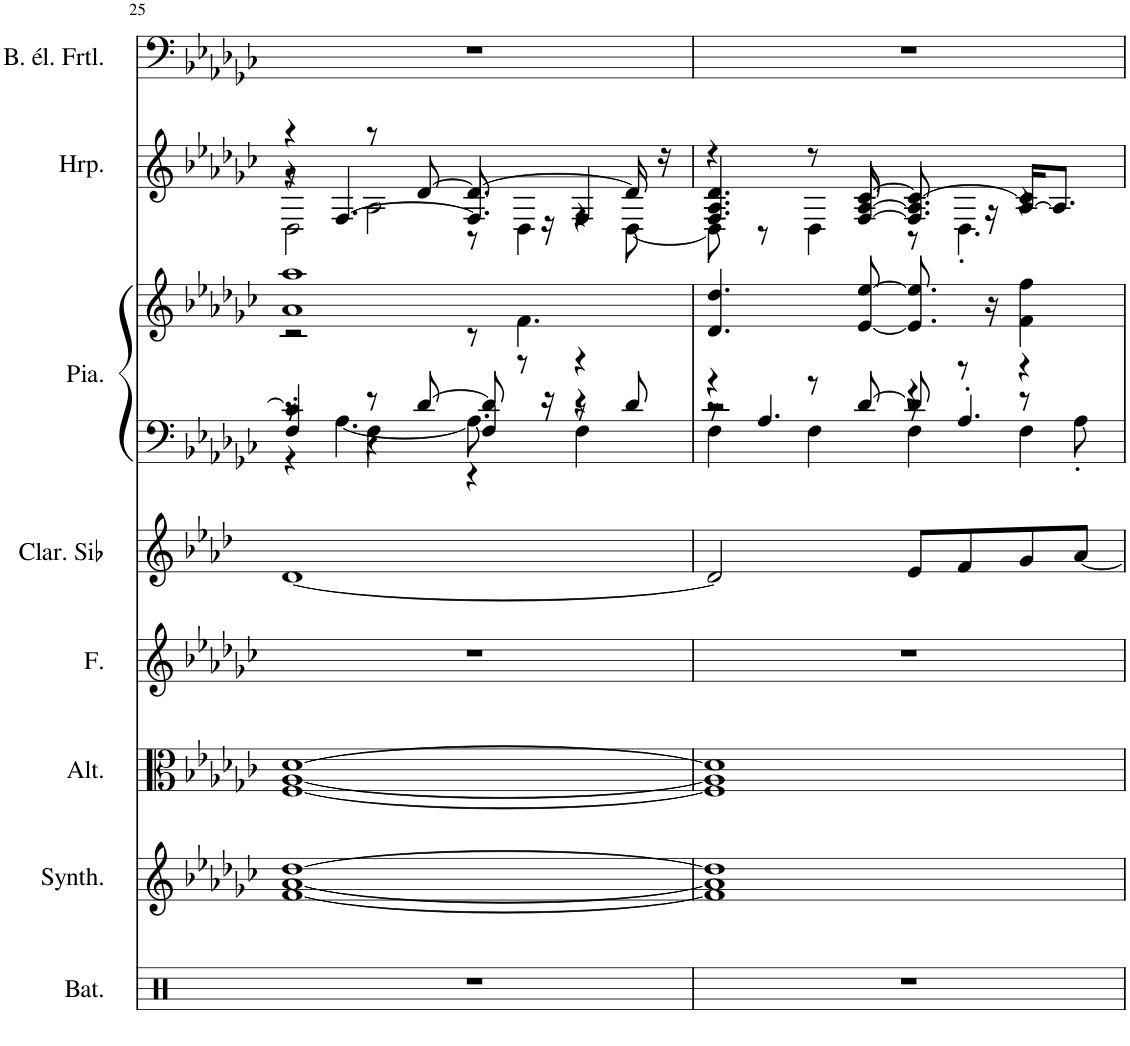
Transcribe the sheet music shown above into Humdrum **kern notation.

**kern	**kern	**kern	**kern	**kern	**kern	**kern	**kern	**kern
*part8	*part7	*part6	*part5	*part4	*part3	*part3	*part2	*part1
*staff9	*staff8	*staff7	*staff6	*staff5	*staff4	*staff3	*staff2	*staff1
*I"Batterie, Drums	*I"Synthétiseur d'instruments à cordes, Synth Strings 1	*I"Altos, String Ensemble 1	*I"Femmes, Choir Aahs	*I"Clarinette en Sib	*I"Piano, Bright Acoustic Piano	*	*I"Harpe	*I"Basse électrique fretless, Fretless Bass
*I'Bat.	*I'Synth.	*I'Alt.	*I'F.	*I'Clar. Sib	*I'Pia.	*	*I'Hrp.	*I'B. él. Frtl.
!!LO:PB:g=z
*clefX	*clefG2	*clefC3	*clefG2	*clefG2	*clefF4	*clefF4	*clefG2	*clefF4
*	*	*	*	*Trd1c2	*	*	*	*Trd7c12
*k[b-e-a-d-g-c-]	*k[b-e-a-d-g-c-]	*k[b-e-a-d-g-c-]	*k[b-e-a-d-g-c-]	*k[b-e-a-d-]	*k[b-e-a-d-g-c-]	*k[b-e-a-d-g-c-]	*k[b-e-a-d-g-c-]	*k[b-e-a-d-g-c-]
*M4/4	*M4/4	*M4/4	*M4/4	*M4/4	*M4/4	*M4/4	*M4/4	*M4/4
=25	=25	=25	=25	=25	=25	=25	=25	=25
*	*	*	*	*	*^	*^	*^	*
*	*	*	*	*	*	*^	*	*	*	*^	*
*	*	*	*	*	*	*	*^	*	*	*	*	*^	*
1r	[1f [1a- [1dd-	[1F [1A- [1d-	1r	[1d-	4c-/]	8r	4F'/	4r	1a- 1aa-	2r	4r	4r	8r	2D-\	1r
.	.	.	.	.	.	[4.A-\	.	.	.	.	.	.	[4.F/	.	.
.	.	.	.	.	8r	.	4r	4F\	.	.	8r	2A-\	.	.	.
.	.	.	.	.	[8d-/	.	.	.	.	.	[8d-/	.	.	.	.
.	.	.	.	.	8d-/]	8.A-\]	4F/	4r	.	8r	4.d-/_	.	8.F/]	8r	.
.	.	.	.	.	8r	.	.	.	.	4.f\	.	.	.	4D-\	.
.	.	.	.	.	.	16r	.	.	.	.	.	.	16r	.	.
.	.	.	.	.	4r	4r	8r	4F\	.	.	.	4r	4F/	.	.
.	.	.	.	.	.	.	8d-/	.	.	.	16d-/]	.	.	[8D-\	.
.	.	.	.	.	.	.	.	.	.	.	16r	.	.	.	.
*	*	*	*	*	*	*	*	*	*v	*v	*	*	*	*	*
*	*	*	*	*	*	*	*	*	*	*	*	*v	*v	*
=26	=26	=26	=26	=26	=26	=26	=26	=26	=26	=26	=26	=26	=26
1r	1f] 1a-] 1dd-]	1F] 1A-] 1d-]	1r	2d-/]	4r	2r	8r	4F\	4.d-/ 4.dd-/	4r	4.F/ 4.A-/ 4.d-/	8D-\]	1r
.	.	.	.	.	.	.	4.A-/	.	.	.	.	8r	.
.	.	.	.	.	8r	.	.	4F\	.	8r	.	4D-\	.
.	.	.	.	.	[8d-/	.	.	.	[8e-/ [8ee-/	[8c-/	[8F/ [8A-/	.	.
.	.	.	.	8e-/L	8d-/]	4r	8r	4F\	8.e-/] 8.ee-/]	4c-/_	8.F/] 8.A-/]	8r	.
.	.	.	.	8f/	8r	.	4.A-'/	.	.	.	.	4.D-'\	.
.	.	.	.	.	.	.	.	.	16r	.	16r	.	.
.	.	.	.	8g/	4r	8r	.	4F\	4f\ 4ff\	[16A-/ 16c-/]KL	4r	.	.
.	.	.	.	.	.	.	.	.	.	8.A-/J]	.	.	.
.	.	.	.	[8a-/J	.	8A-'\	.	.	.	.	.	.	.
*	*	*	*	*	*v	*v	*v	*v	*	*v	*v	*v	*
=	=	=	=	=	=	=	=	=
*-	*-	*-	*-	*-	*-	*-	*-	*-
